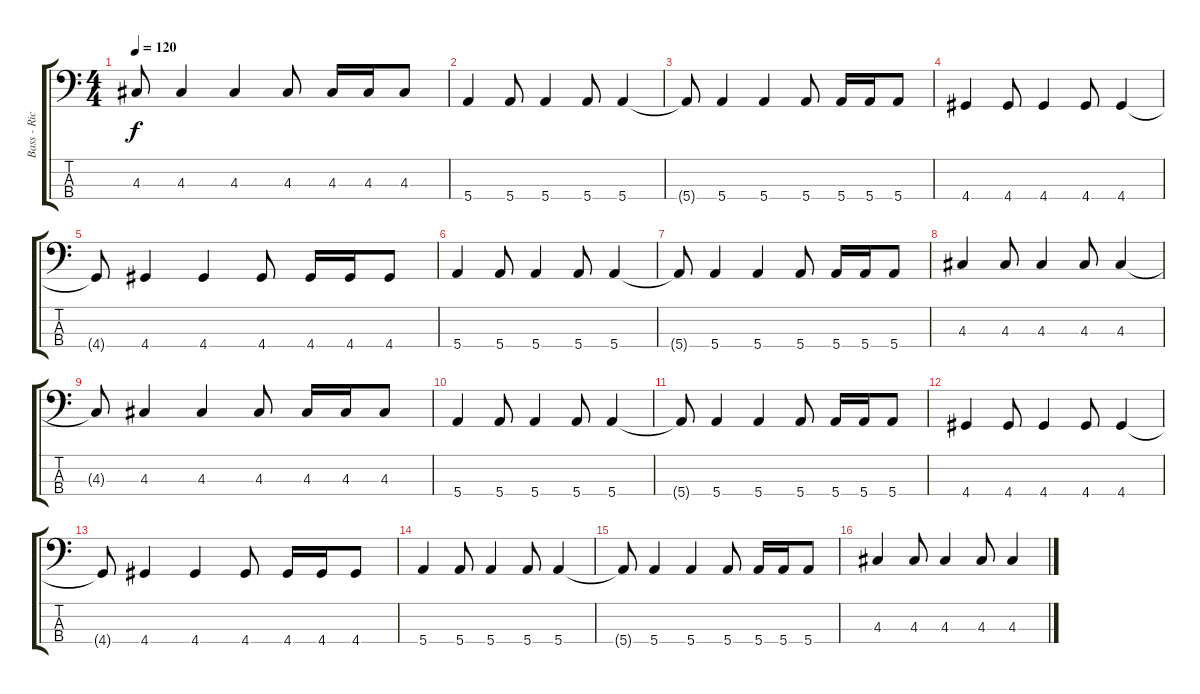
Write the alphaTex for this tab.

\track ("Bass - Rico Galvagno" "Bass - Ric") {instrument electricbasspick}
\staff {score tabs}
\tuning (G2 D2 A1 E1) {hide}
\ts (4 4)
\tempo 120
\clef f4
\ks c
4.3{t}.8{dy f} 4.3.4 4.3.4 4.3.8 4.3.16 4.3.16 4.3.8 |
5.4.4 5.4.8 5.4.4 5.4.8 5.4.4 |
5.4{t}.8 5.4.4 5.4.4 5.4.8 5.4.16 5.4.16 5.4.8 |
4.4.4 4.4.8 4.4.4 4.4.8 4.4.4 |
4.4{t}.8 4.4.4 4.4.4 4.4.8 4.4.16 4.4.16 4.4.8 |
5.4.4 5.4.8 5.4.4 5.4.8 5.4.4 |
5.4{t}.8 5.4.4 5.4.4 5.4.8 5.4.16 5.4.16 5.4.8 |
4.3.4 4.3.8 4.3.4 4.3.8 4.3.4 |
4.3{t}.8 4.3.4 4.3.4 4.3.8 4.3.16 4.3.16 4.3.8 |
5.4.4 5.4.8 5.4.4 5.4.8 5.4.4 |
5.4{t}.8 5.4.4 5.4.4 5.4.8 5.4.16 5.4.16 5.4.8 |
4.4.4 4.4.8 4.4.4 4.4.8 4.4.4 |
4.4{t}.8 4.4.4 4.4.4 4.4.8 4.4.16 4.4.16 4.4.8 |
5.4.4 5.4.8 5.4.4 5.4.8 5.4.4 |
5.4{t}.8 5.4.4 5.4.4 5.4.8 5.4.16 5.4.16 5.4.8 |
4.3.4 4.3.8 4.3.4 4.3.8 4.3.4
